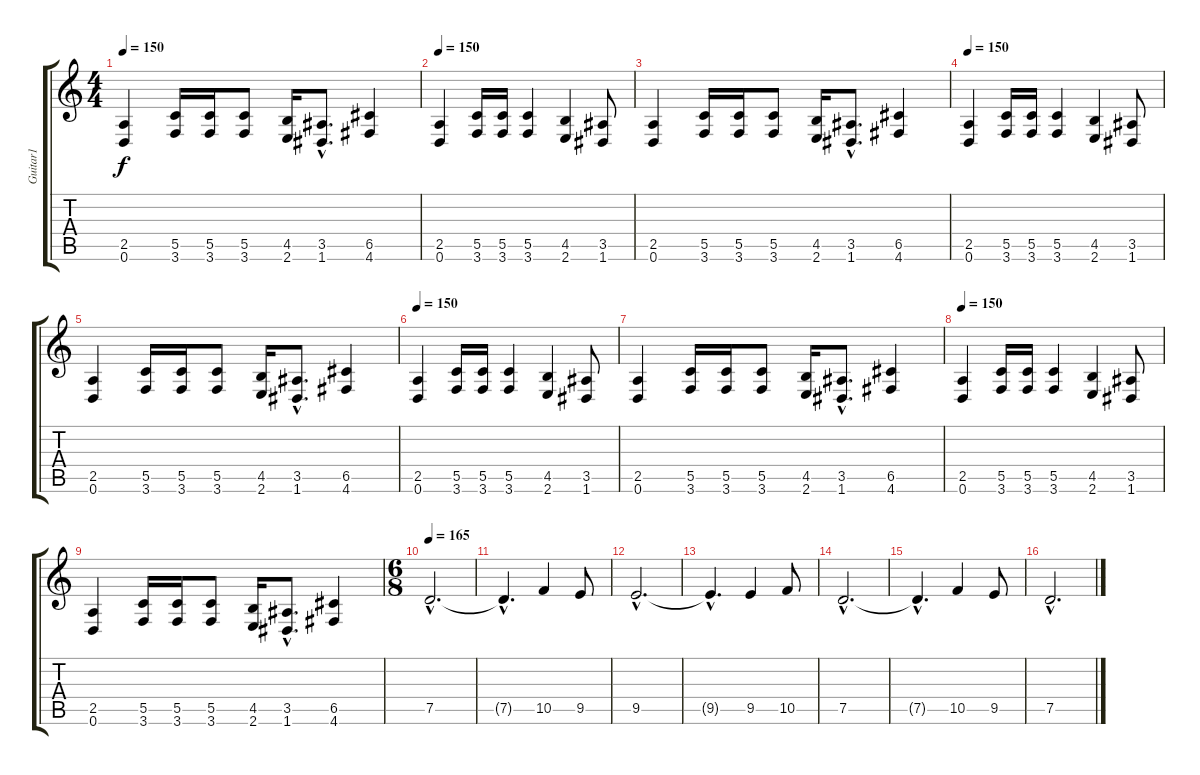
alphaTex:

\track ("Guitar1" "Guitar1") {instrument distortionguitar}
\staff {score tabs}
\tuning (D4 A3 F3 C3 G2 D2) {hide}
\ts (4 4)
\tempo 150
\clef g2
\ks c
(2.5 0.6).4{dy f} (5.5 3.6).16 (5.5 3.6).16 (5.5 3.6).8 (4.5 2.6).16 (3.5{hac} 1.6{hac}).8{d} (6.5 4.6).4 |
\tempo 150
(2.5 0.6).4 (5.5 3.6).16 (5.5 3.6).16 (5.5 3.6).4 (4.5 2.6).4 (3.5 1.6).8 |
(2.5 0.6).4 (5.5 3.6).16 (5.5 3.6).16 (5.5 3.6).8 (4.5 2.6).16 (3.5{hac} 1.6{hac}).8{d} (6.5 4.6).4 |
\tempo 150
(2.5 0.6).4 (5.5 3.6).16 (5.5 3.6).16 (5.5 3.6).4 (4.5 2.6).4 (3.5 1.6).8 |
(2.5 0.6).4 (5.5 3.6).16 (5.5 3.6).16 (5.5 3.6).8 (4.5 2.6).16 (3.5{hac} 1.6{hac}).8{d} (6.5 4.6).4 |
\tempo 150
(2.5 0.6).4 (5.5 3.6).16 (5.5 3.6).16 (5.5 3.6).4 (4.5 2.6).4 (3.5 1.6).8 |
(2.5 0.6).4 (5.5 3.6).16 (5.5 3.6).16 (5.5 3.6).8 (4.5 2.6).16 (3.5{hac} 1.6{hac}).8{d} (6.5 4.6).4 |
\tempo 150
(2.5 0.6).4 (5.5 3.6).16 (5.5 3.6).16 (5.5 3.6).4 (4.5 2.6).4 (3.5 1.6).8 |
(2.5 0.6).4 (5.5 3.6).16 (5.5 3.6).16 (5.5 3.6).8 (4.5 2.6).16 (3.5{hac} 1.6{hac}).8{d} (6.5 4.6).4 |
\ts (6 8)
\tempo 165
7.5{hac}.2{d} |
7.5{hac t}.4{d} 10.5.4 9.5.8 |
9.5{hac}.2{d} |
9.5{hac t}.4{d} 9.5.4 10.5.8 |
7.5{hac}.2{d} |
7.5{hac t}.4{d} 10.5.4 9.5.8 |
7.5{hac}.2{d}
